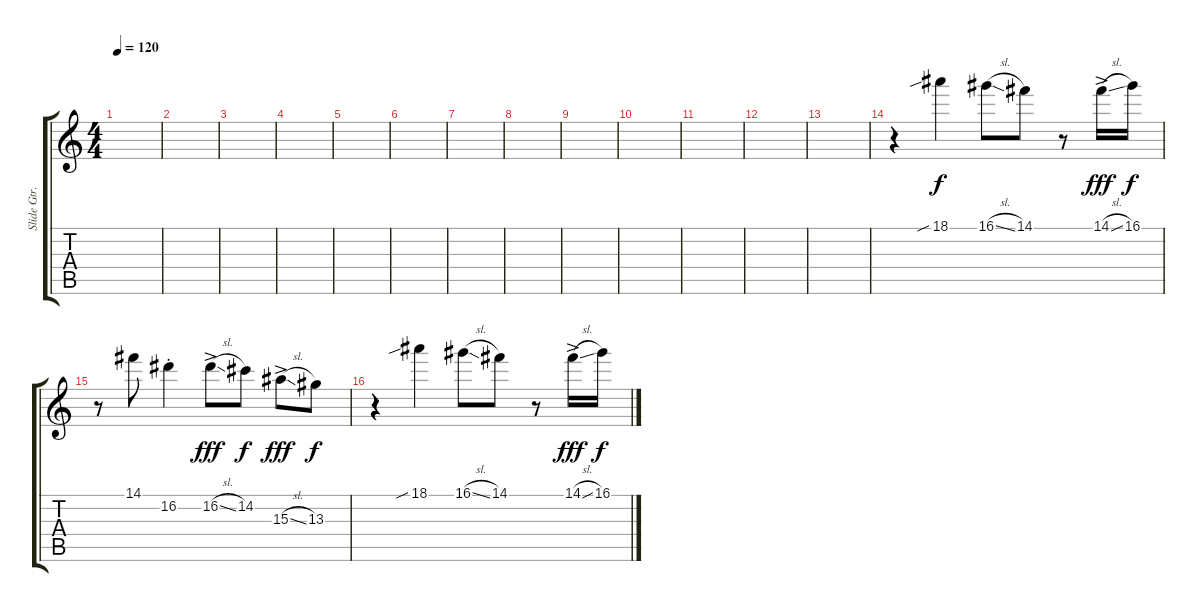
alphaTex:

\track ("Slide Gtr. 2" "Slide Gtr.") {instrument electricguitarjazz}
\staff {score tabs}
\tuning (E4 B3 G3 D3 A2 E2) {hide}
\ts (4 4)
\tempo 120
\clef g2
\ks c
|
|
|
|
|
|
|
|
|
|
|
|
|
r.4 18.1{sib}.4 16.1{sl}.8 14.1.8 r.8 14.1{sl ac}.16{dy fff} 16.1.16{dy f} |
r.8 14.1.8 16.2{st}.4 16.2{sl ac}.8{dy fff} 14.2.8{dy f} 15.3{sl ac}.8{dy fff} 13.3.8{dy f} |
r.4 18.1{sib}.4 16.1{sl}.8 14.1.8 r.8 14.1{sl ac}.16{dy fff} 16.1.16{dy f}
